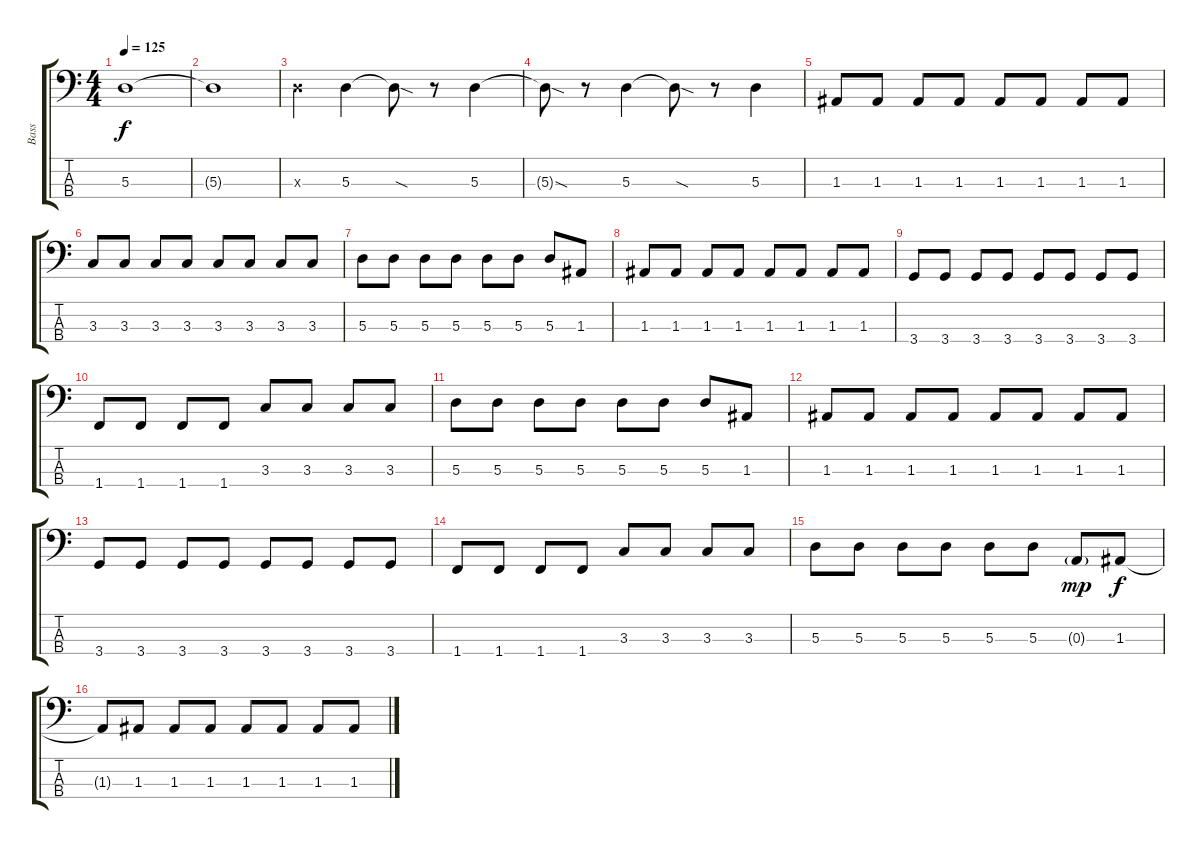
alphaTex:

\track ("Bass" "Bass") {instrument electricbasspick}
\staff {score tabs}
\tuning (G2 D2 A1 E1) {hide}
\ts (4 4)
\tempo 125
\clef f4
\ks c
5.3{t}.1{dy f} |
5.3{t}.1 |
5.3{x}.4 5.3.4 5.3{sod t}.8 r.8 5.3.4 |
5.3{sod t}.8 r.8 5.3.4 5.3{sod t}.8 r.8 5.3.4 |
1.3.8 1.3.8 1.3.8 1.3.8 1.3.8 1.3.8 1.3.8 1.3.8 |
3.3.8 3.3.8 3.3.8 3.3.8 3.3.8 3.3.8 3.3.8 3.3.8 |
5.3.8 5.3.8 5.3.8 5.3.8 5.3.8 5.3.8 5.3.8 1.3.8 |
1.3.8 1.3.8 1.3.8 1.3.8 1.3.8 1.3.8 1.3.8 1.3.8 |
3.4.8 3.4.8 3.4.8 3.4.8 3.4.8 3.4.8 3.4.8 3.4.8 |
1.4.8 1.4.8 1.4.8 1.4.8 3.3.8 3.3.8 3.3.8 3.3.8 |
5.3.8 5.3.8 5.3.8 5.3.8 5.3.8 5.3.8 5.3.8 1.3.8 |
1.3.8 1.3.8 1.3.8 1.3.8 1.3.8 1.3.8 1.3.8 1.3.8 |
3.4.8 3.4.8 3.4.8 3.4.8 3.4.8 3.4.8 3.4.8 3.4.8 |
1.4.8 1.4.8 1.4.8 1.4.8 3.3.8 3.3.8 3.3.8 3.3.8 |
5.3.8 5.3.8 5.3.8 5.3.8 5.3.8 5.3.8 0.3{g}.8{dy mp} 1.3.8{dy f} |
1.3{t}.8 1.3.8 1.3.8 1.3.8 1.3.8 1.3.8 1.3.8 1.3.8
